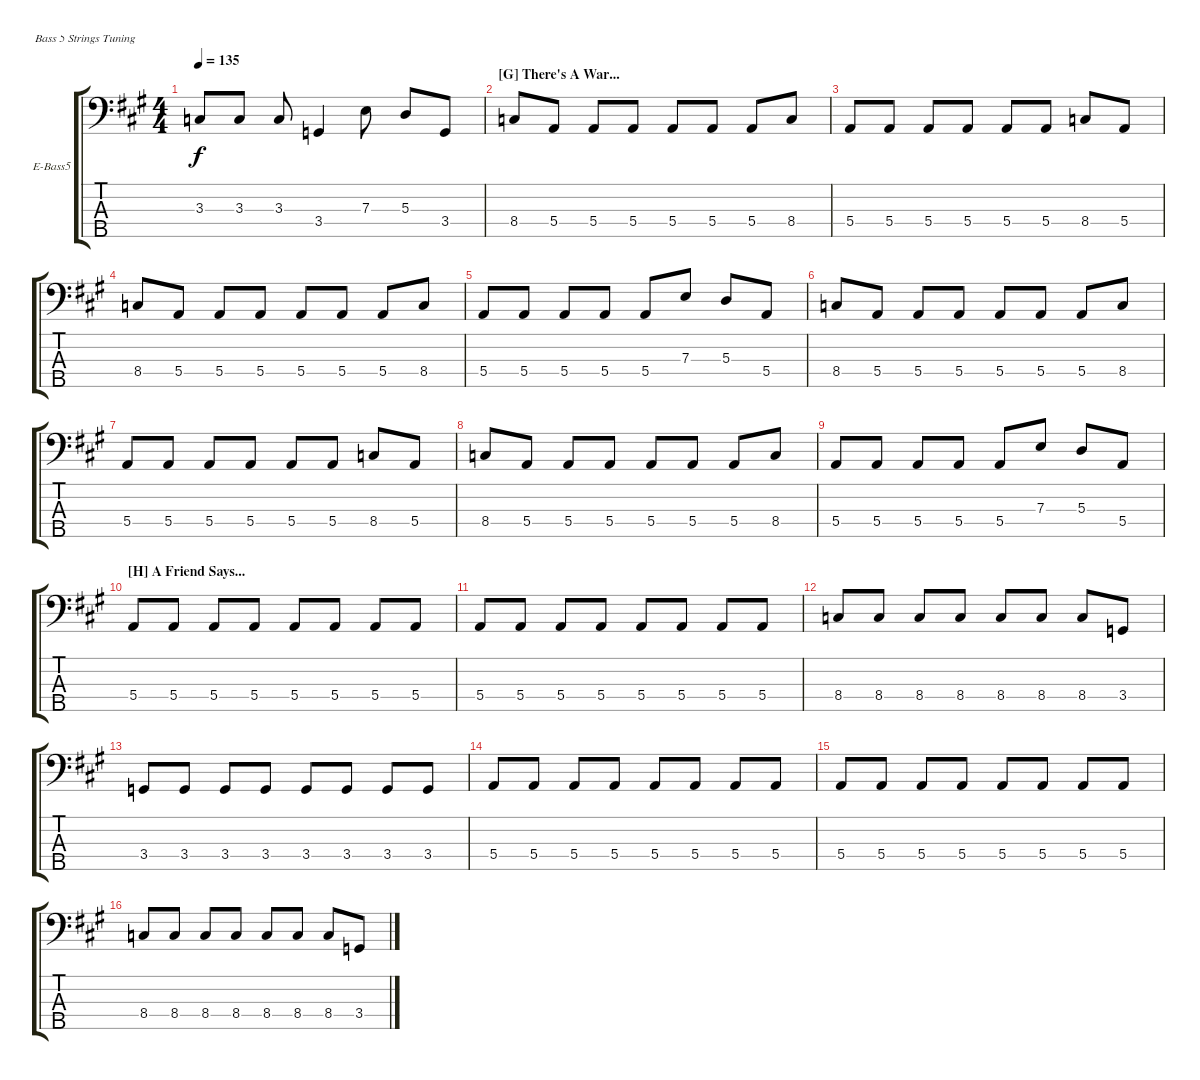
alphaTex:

\defaultSystemsLayout 4
\bracketExtendMode groupsimilarinstruments
\firstSystemTrackNameOrientation horizontal
\otherSystemsTrackNameOrientation horizontal
\track ("Bass" "E-Bass5") {instrument electricbassfinger}
\staff {score tabs}
\tuning (G2 D2 A1 E1 B0)
\ts (4 4)
\tempo 135
\clef f4
\ks f#minor
3.3{t}.8{dy f} 3.3.8 3.3.8 3.4.4 7.3.8 5.3.8 3.4.8 |
\section ("G" "There's A War...")
8.4.8 5.4.8 5.4.8 5.4.8 5.4.8 5.4.8 5.4.8 8.4.8 |
5.4.8 5.4.8 5.4.8 5.4.8 5.4.8 5.4.8 8.4.8 5.4.8 |
8.4.8 5.4.8 5.4.8 5.4.8 5.4.8 5.4.8 5.4.8 8.4.8 |
5.4.8 5.4.8 5.4.8 5.4.8 5.4.8 7.3.8 5.3.8 5.4.8 |
8.4.8 5.4.8 5.4.8 5.4.8 5.4.8 5.4.8 5.4.8 8.4.8 |
5.4.8 5.4.8 5.4.8 5.4.8 5.4.8 5.4.8 8.4.8 5.4.8 |
8.4.8 5.4.8 5.4.8 5.4.8 5.4.8 5.4.8 5.4.8 8.4.8 |
5.4.8 5.4.8 5.4.8 5.4.8 5.4.8 7.3.8 5.3.8 5.4.8 |
\section ("H" "A Friend Says...")
5.4.8 5.4.8 5.4.8 5.4.8 5.4.8 5.4.8 5.4.8 5.4.8 |
5.4.8 5.4.8 5.4.8 5.4.8 5.4.8 5.4.8 5.4.8 5.4.8 |
8.4.8 8.4.8 8.4.8 8.4.8 8.4.8 8.4.8 8.4.8 3.4.8 |
3.4.8 3.4.8 3.4.8 3.4.8 3.4.8 3.4.8 3.4.8 3.4.8 |
5.4.8 5.4.8 5.4.8 5.4.8 5.4.8 5.4.8 5.4.8 5.4.8 |
5.4.8 5.4.8 5.4.8 5.4.8 5.4.8 5.4.8 5.4.8 5.4.8 |
8.4.8 8.4.8 8.4.8 8.4.8 8.4.8 8.4.8 8.4.8 3.4.8
